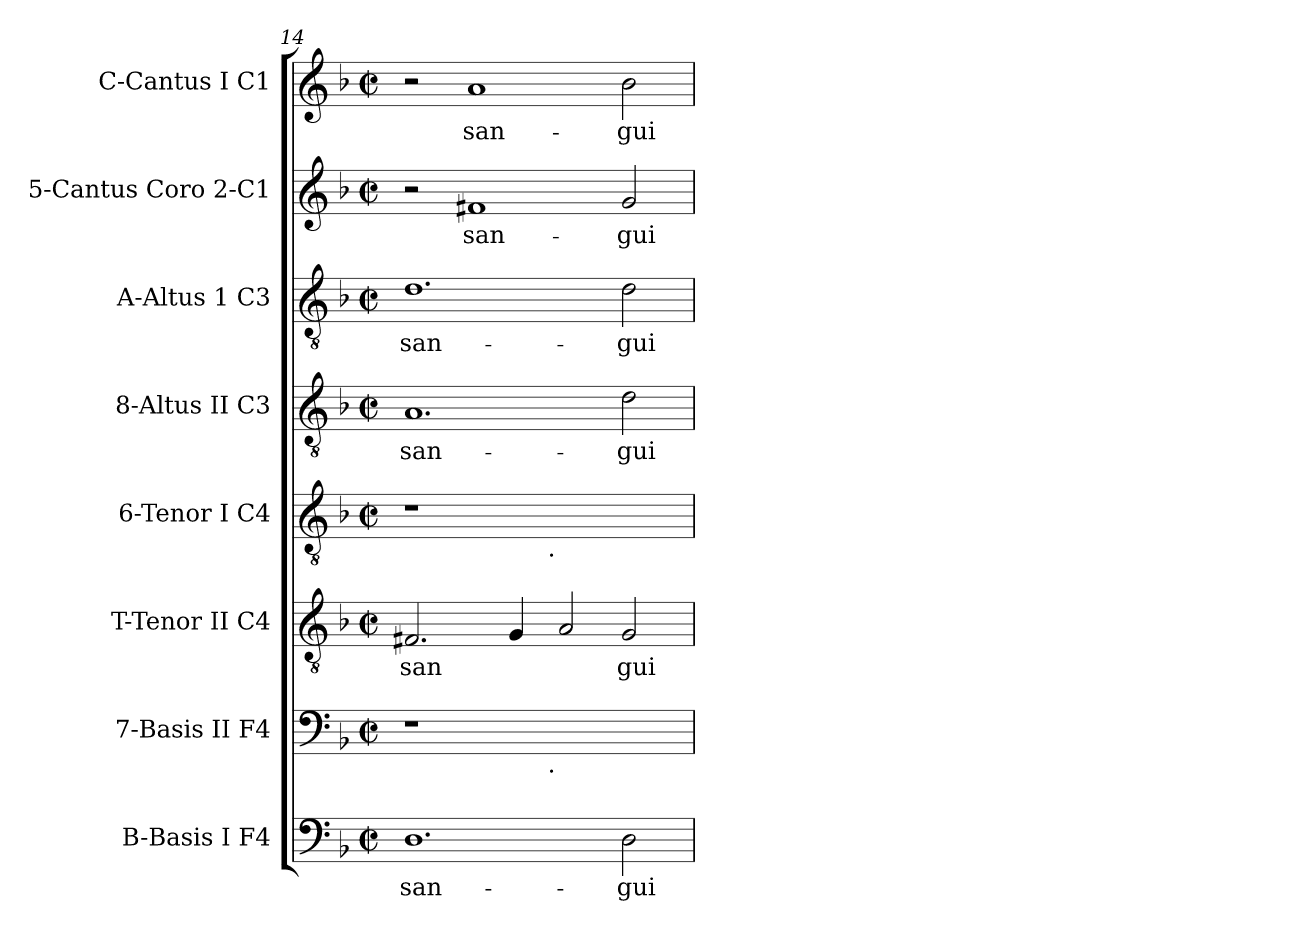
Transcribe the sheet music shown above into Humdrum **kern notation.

**kern	**text	**kern	**kern	**text	**kern	**kern	**text	**kern	**text	**kern	**text	**kern	**text
*part8	*part8	*part7	*part6	*part6	*part5	*part4	*part4	*part3	*part3	*part2	*part2	*part1	*part1
*staff8	*staff8	*staff7	*staff6	*staff6	*staff5	*staff4	*staff4	*staff3	*staff3	*staff2	*staff2	*staff1	*staff1
*I"B-Basis I  F4	*	*I"7-Basis II  F4	*I"T-Tenor II  C4	*	*I"6-Tenor I  C4	*I"8-Altus II  C3	*	*I"A-Altus 1  C3	*	*I"5-Cantus  Coro 2-C1	*	*I"C-Cantus I  C1	*
*I'B	*	*	*I'T	*	*	*	*	*I'A	*	*	*	*I'C	*
*clefF4	*	*clefF4	*clefGv2	*	*clefGv2	*clefGv2	*	*clefGv2	*	*clefG2	*	*clefG2	*
*k[b-]	*	*k[b-]	*k[b-]	*	*k[b-]	*k[b-]	*	*k[b-]	*	*k[b-]	*	*k[b-]	*
*F:	*	*F:	*F:	*	*F:	*F:	*	*F:	*	*F:	*	*F:	*
*M2/2	*	*M2/2	*M2/2	*	*M2/2	*M2/2	*	*M2/2	*	*M2/2	*	*M2/2	*
*met(c|)	*	*met(c|)	*met(c|)	*	*met(c|)	*met(c|)	*	*met(c|)	*	*met(c|)	*	*met(c|)	*
=14	=14	=14	=14	=14	=14	=14	=14	=14	=14	=14	=14	=14	=14
!	!LO:LY:b:cj	!	!	!LO:LY:b:cj	!	!	!LO:LY:b:cj	!	!LO:LY:b:cj	!	!	!	!
*	*	*^	*	*	*^	*	*	*	*	*	*	*	*
1.D	san-	1r	2ryy	2.F#X/	san-	1r	2ryy	1.A	san-	1.d	san-	2r	.	2r	.
!	!	!	!	!	!	!	!	!	!	!	!	!	!LO:LY:b:cj	!	!LO:LY:b:cj
.	.	.	4...ryy	.	.	.	4...ryy	.	.	.	.	1f#X	san-	1a	san-
!	!	!	!	!	!LO:LY:b:cj	!	!	!	!	!	!	!	!	!	!
.	.	.	.	4G/	--	.	.	.	.	.	.	.	.	.	.
!	!	!	!	!	!	!	!LO:TX:b:t=.	!	!	!	!	!	!	!	!
!	!	!	!LO:TX:b:t=.	!	!	!	!	!	!	!	!	!	!	!	!
.	.	.	1ryy	.	.	.	1ryy	.	.	.	.	.	.	.	.
!	!	!	!	!	!LO:LY:b:cj	!	!	!	!	!	!	!	!	!	!
.	.	1ryy	.	2A/	--	1ryy	.	.	.	.	.	.	.	.	.
!	!LO:LY:b:cj	!	!	!	!LO:LY:b:cj	!	!	!	!LO:LY:b:cj	!	!LO:LY:b:cj	!	!LO:LY:b:cj	!	!LO:LY:b:cj
2D\	-gui-	.	.	2G/	-gui-	.	.	2d\	-gui-	2d\	-gui-	2g/	-gui-	2b-\	-gui-
.	.	.	32ryy	.	.	.	32ryy	.	.	.	.	.	.	.	.
*	*	*v	*v	*	*	*v	*v	*	*	*	*	*	*	*	*
=	=	=	=	=	=	=	=	=	=	=	=	=	=
*-	*-	*-	*-	*-	*-	*-	*-	*-	*-	*-	*-	*-	*-
